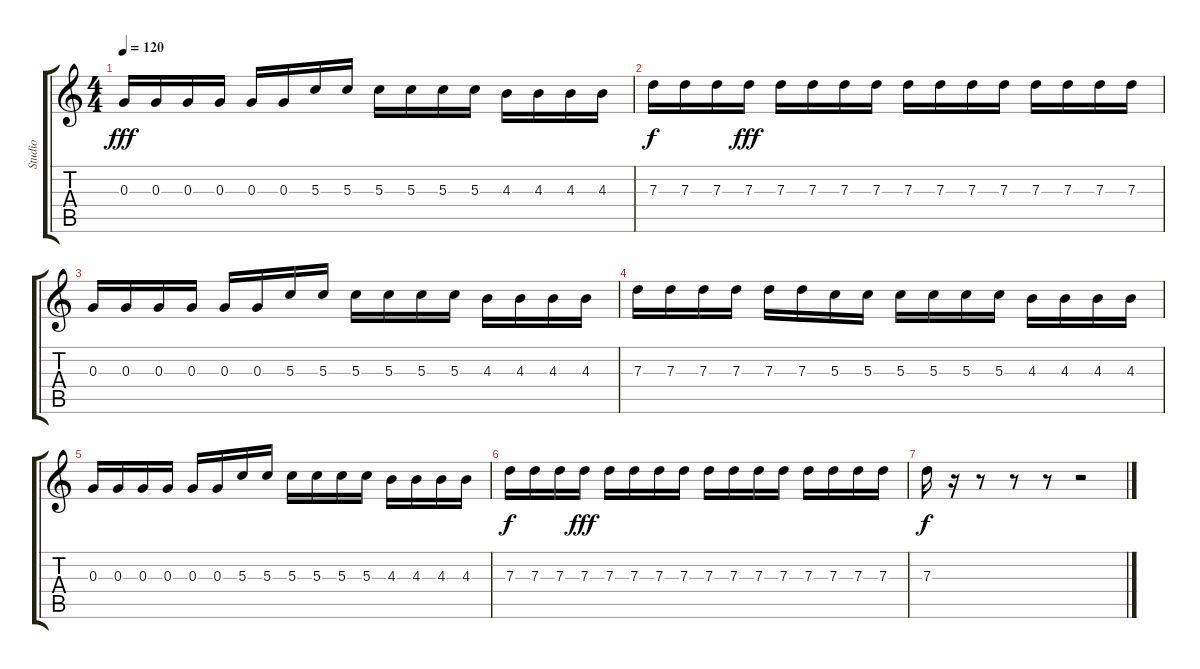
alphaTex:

\track ("Studio" "Studio") {instrument overdrivenguitar}
\staff {score tabs}
\tuning (E4 B3 G3 D3 A2 D2) {hide}
\ts (4 4)
\tempo 120
\clef g2
\ks c
0.3.16{dy fff} 0.3.16 0.3.16 0.3.16 0.3.16 0.3.16 5.3.16 5.3.16 5.3.16 5.3.16 5.3.16 5.3.16 4.3.16 4.3.16 4.3.16 4.3.16 |
7.3.16{dy f} 7.3.16 7.3.16 7.3.16{dy fff} 7.3.16 7.3.16 7.3.16 7.3.16 7.3.16 7.3.16 7.3.16 7.3.16 7.3.16 7.3.16 7.3.16 7.3.16 |
0.3.16 0.3.16 0.3.16 0.3.16 0.3.16 0.3.16 5.3.16 5.3.16 5.3.16 5.3.16 5.3.16 5.3.16 4.3.16 4.3.16 4.3.16 4.3.16 |
7.3.16 7.3.16 7.3.16 7.3.16 7.3.16 7.3.16 5.3.16 5.3.16 5.3.16 5.3.16 5.3.16 5.3.16 4.3.16 4.3.16 4.3.16 4.3.16 |
0.3.16 0.3.16 0.3.16 0.3.16 0.3.16 0.3.16 5.3.16 5.3.16 5.3.16 5.3.16 5.3.16 5.3.16 4.3.16 4.3.16 4.3.16 4.3.16 |
7.3.16{dy f} 7.3.16 7.3.16 7.3.16{dy fff} 7.3.16 7.3.16 7.3.16 7.3.16 7.3.16 7.3.16 7.3.16 7.3.16 7.3.16 7.3.16 7.3.16 7.3.16 |
7.3.16{dy f} r.16 r.8 r.8 r.8 r.2
